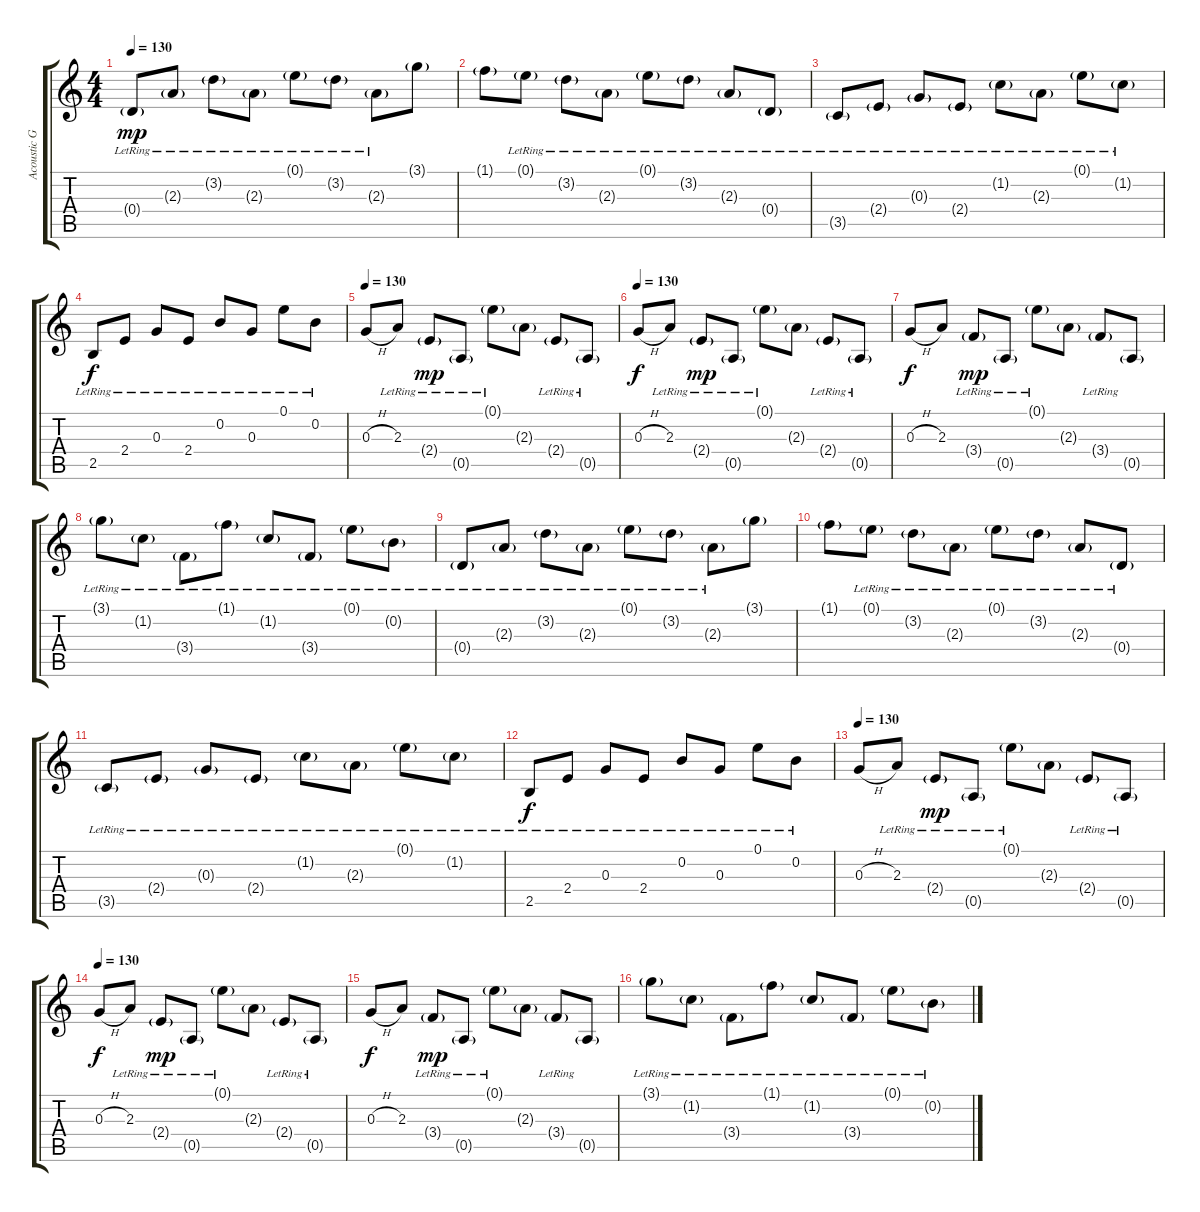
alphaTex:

\track ("Acoustic Guitar 2" "Acoustic G") {instrument acousticguitarsteel}
\staff {score tabs}
\tuning (E4 B3 G3 D3 A2 E2) {hide}
\ts (4 4)
\tempo 130
\clef g2
\ks c
0.4{g lr}.8{dy mp} 2.3{g lr}.8 3.2{g lr}.8 2.3{g lr}.8 0.1{g lr}.8 3.2{g lr}.8 2.3{g lr}.8 3.1{g}.8 |
1.1{g}.8 0.1{g lr}.8 3.2{g lr}.8 2.3{g lr}.8 0.1{g lr}.8 3.2{g lr}.8 2.3{g lr}.8 0.4{g lr}.8 |
3.5{g lr}.8 2.4{g lr}.8 0.3{g lr}.8 2.4{g lr}.8 1.2{g lr}.8 2.3{g lr}.8 0.1{g lr}.8 1.2{g lr}.8 |
2.5{lr}.8{dy f} 2.4{lr}.8 0.3{lr}.8 2.4{lr}.8 0.2{lr}.8 0.3{lr}.8 0.1{lr}.8 0.2{lr}.8 |
\tempo 130
0.3{h}.8{instrument acousticguitarnylon} 2.3{lr}.8 2.4{g lr}.8{dy mp} 0.5{g lr}.8 0.1{g lr}.8 2.3{g}.8 2.4{g lr}.8 0.5{g lr}.8 |
\tempo 130
0.3{h}.8{dy f} 2.3{lr}.8 2.4{g lr}.8{dy mp} 0.5{g lr}.8 0.1{g lr}.8 2.3{g}.8 2.4{g lr}.8 0.5{g lr}.8 |
0.3{h}.8{dy f} 2.3.8 3.4{g lr}.8{dy mp} 0.5{g lr}.8 0.1{g lr}.8 2.3{g}.8 3.4{g lr}.8 0.5{g}.8 |
3.1{g lr}.8 1.2{g lr}.8 3.4{g lr}.8 1.1{g lr}.8 1.2{g lr}.8 3.4{g lr}.8 0.1{g lr}.8 0.2{g lr}.8 |
0.4{g lr}.8 2.3{g lr}.8 3.2{g lr}.8 2.3{g lr}.8 0.1{g lr}.8 3.2{g lr}.8 2.3{g lr}.8 3.1{g}.8 |
1.1{g}.8 0.1{g lr}.8 3.2{g lr}.8 2.3{g lr}.8 0.1{g lr}.8 3.2{g lr}.8 2.3{g lr}.8 0.4{g lr}.8 |
3.5{g lr}.8 2.4{g lr}.8 0.3{g lr}.8 2.4{g lr}.8 1.2{g lr}.8 2.3{g lr}.8 0.1{g lr}.8 1.2{g lr}.8 |
2.5{lr}.8{dy f} 2.4{lr}.8 0.3{lr}.8 2.4{lr}.8 0.2{lr}.8 0.3{lr}.8 0.1{lr}.8 0.2{lr}.8 |
\tempo 130
0.3{h}.8{instrument acousticguitarnylon} 2.3{lr}.8 2.4{g lr}.8{dy mp} 0.5{g lr}.8 0.1{g lr}.8 2.3{g}.8 2.4{g lr}.8 0.5{g lr}.8 |
\tempo 130
0.3{h}.8{dy f} 2.3{lr}.8 2.4{g lr}.8{dy mp} 0.5{g lr}.8 0.1{g lr}.8 2.3{g}.8 2.4{g lr}.8 0.5{g lr}.8 |
0.3{h}.8{dy f} 2.3.8 3.4{g lr}.8{dy mp} 0.5{g lr}.8 0.1{g lr}.8 2.3{g}.8 3.4{g lr}.8 0.5{g}.8 |
3.1{g lr}.8 1.2{g lr}.8 3.4{g lr}.8 1.1{g lr}.8 1.2{g lr}.8 3.4{g lr}.8 0.1{g lr}.8 0.2{g lr}.8
